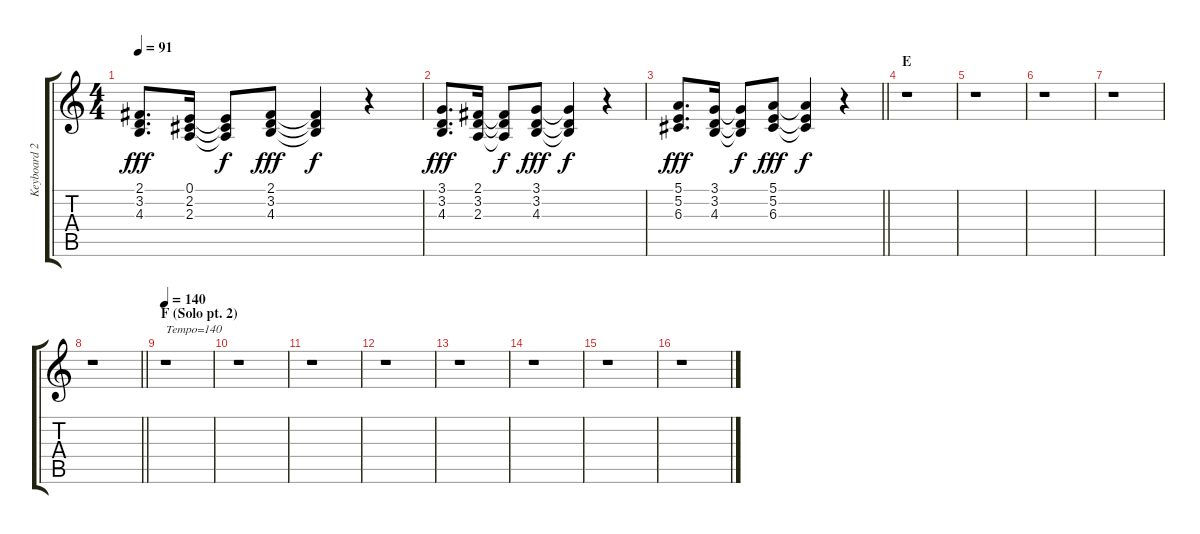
\track ("Keyboard 2" "Keyboard 2") {instrument synthbrass1}
\staff {score tabs}
\tuning (E4 B3 G3 D3 A2 E2) {hide}
\ts (4 4)
\tempo 91
\clef g2
\ks c
(2.1 3.2 4.3).8{d dy fff} (0.1 2.2 2.3).16 (0.1{t} 2.2{t} 2.3{t}).8{dy f} (2.1 3.2 4.3).8{dy fff} (2.1{t} 3.2{t} 4.3{t}).4{dy f} r.4 |
(3.1 3.2 4.3).8{d dy fff} (2.1 3.2 2.3).16 (2.1{t} 3.2{t} 2.3{t}).8{dy f} (3.1 3.2 4.3).8{dy fff} (3.1{t} 3.2{t} 4.3{t}).4{dy f} r.4 |
\barLineRight lightlight
(5.1 5.2 6.3).8{d dy fff} (3.1 3.2 4.3).16 (3.1{t} 3.2{t} 4.3{t}).8{dy f} (5.1 5.2 6.3).8{dy fff} (5.1{t} 5.2{t} 6.3{t}).4{dy f} r.4 |
\section ("" "E")
r.1 |
r.1 |
r.1 |
r.1 |
\barLineRight lightlight
r.1 |
\section ("" "F (Solo pt. 2)")
\tempo 140
r.1{txt "Tempo=140"} |
r.1 |
r.1 |
r.1 |
r.1 |
r.1 |
r.1 |
r.1
